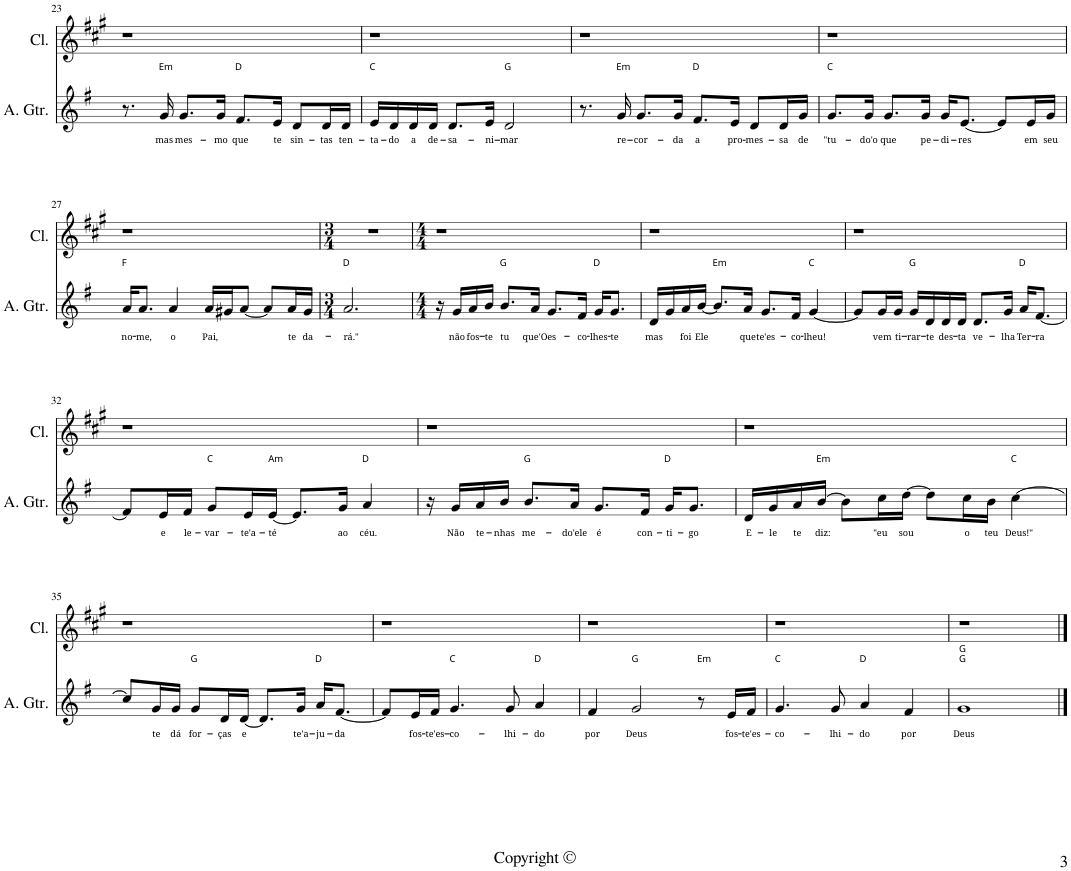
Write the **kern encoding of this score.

**kern	**text	**kern
*part2	*part2	*part1
*staff2	*staff2	*staff1
*I"Acoustic Guitar	*	*I"Clarinet in Bb
*I'A. Gtr.	*	*I'Cl.
!!LO:PB:g=z
*clefG2	*	*clefG2
*Trd7c12	*	*Trd1c2
*k[f#]	*	*k[f#c#g#]
*G:	*	*A:
*M4/4	*	*M4/4
=23	=23	=23
8.r	.	1r
!LO:TX:a:t=Em	!	!
!	!LO:LY:b	!
16g/	mas	.
!	!LO:LY:b	!
8.g/L	mes-	.
!	!LO:LY:b	!
16g/Jk	-mo	.
!LO:TX:a:t=D	!	!
!	!LO:LY:b	!
8.f#/L	que	.
!	!LO:LY:b	!
16e/Jk	te	.
!	!LO:LY:b	!
8d/L	sin-	.
!	!LO:LY:b	!
16d/L	-tas	.
!	!LO:LY:b	!
16d/JJ	ten-	.
=24	=24	=24
!LO:TX:a:t=C	!	!
!	!LO:LY:b	!
16e/LL	-ta-	1r
!	!LO:LY:b	!
16d/	-do	.
!	!LO:LY:b	!
16d/	a	.
!	!LO:LY:b	!
16d/JJ	de-	.
!	!LO:LY:b	!
8.d/L	-sa-	.
!	!LO:LY:b	!
16e/Jk	-ni-	.
!LO:TX:a:t=G	!	!
!	!LO:LY:b	!
2d/	-mar	.
=25	=25	=25
8.r	.	1r
!LO:TX:a:t=Em	!	!
!	!LO:LY:b	!
16g/	re-	.
!	!LO:LY:b	!
8.g/L	-cor-	.
!	!LO:LY:b	!
16g/Jk	-da	.
!LO:TX:a:t=D	!	!
!	!LO:LY:b	!
8.f#/L	a	.
!	!LO:LY:b	!
16e/Jk	pro-	.
!	!LO:LY:b	!
8d/L	-mes-	.
!	!LO:LY:b	!
16d/L	-sa	.
!	!LO:LY:b	!
16g/JJ	de	.
=26	=26	=26
!LO:TX:a:t=C	!	!
!	!LO:LY:b	!
8.g/L	"tu-	1r
!	!LO:LY:b	!
16g/Jk	-do'o	.
!	!LO:LY:b	!
8.g/L	que	.
!	!LO:LY:b	!
16g/Jk	pe-	.
!	!LO:LY:b	!
16g/KL	-di-	.
!	!LO:LY:b	!
[8.e/J	-res	.
8e/L]	.	.
!	!LO:LY:b	!
16e/L	em	.
!	!LO:LY:b	!
16g/JJ	seu	.
!!LO:LB:g=z
=27	=27	=27
!LO:TX:a:t=F	!	!
!	!LO:LY:b	!
16a/KL	no-	1r
!	!LO:LY:b	!
8.a/J	-me,	.
!	!LO:LY:b	!
4a/	o	.
!	!LO:LY:b	!
16a/LL	Pai,	.
16g#X/J	.	.
[8a/J	.	.
8a/L]	.	.
!	!LO:LY:b	!
16a/L	te	.
!	!LO:LY:b	!
16g#/JJ	da-	.
=28	=28	=28
*M3/4	*	*M3/4
!LO:TX:a:t=D	!	!
!	!LO:LY:b	!
2.a/	-rá."	2.r
=29	=29	=29
*M4/4	*	*M4/4
16r	.	1r
!	!LO:LY:b	!
16g/LL	não	.
!	!LO:LY:b	!
16a/	fos-	.
!	!LO:LY:b	!
16b/JJ	-te	.
!LO:TX:a:t=G	!	!
!	!LO:LY:b	!
8.b/L	tu	.
!	!LO:LY:b	!
16a/Jk	que'O	.
!	!LO:LY:b	!
8.g/L	es-	.
!	!LO:LY:b	!
16f#/Jk	-co-	.
!LO:TX:a:t=D	!	!
!	!LO:LY:b	!
16g/KL	-lhes-	.
!	!LO:LY:b	!
8.g/J	-te	.
=30	=30	=30
!	!LO:LY:b	!
16d/LL	mas	1r
16g/	.	.
!	!LO:LY:b	!
16a/	foi	.
!	!LO:LY:b	!
[16b/JJ	Ele	.
!LO:TX:a:t=Em	!	!
8.b/L]	.	.
!	!LO:LY:b	!
16a/Jk	que	.
!	!LO:LY:b	!
8.g/L	te'es-	.
!	!LO:LY:b	!
16f#/Jk	-co-	.
!LO:TX:a:t=C	!	!
!	!LO:LY:b	!
[4g/	-lheu!	.
=31	=31	=31
8g/L]	.	1r
!	!LO:LY:b	!
16g/L	vem	.
!	!LO:LY:b	!
16g/JJ	ti-	.
!LO:TX:a:t=G	!	!
!	!LO:LY:b	!
16g/LL	-rar-	.
!	!LO:LY:b	!
16d/	-te	.
!	!LO:LY:b	!
16d/	des-	.
!	!LO:LY:b	!
16d/JJ	-ta	.
!	!LO:LY:b	!
8.d/L	ve-	.
!	!LO:LY:b	!
16g/Jk	-lha	.
!LO:TX:a:t=D	!	!
!	!LO:LY:b	!
16a/KL	Ter-	.
!	!LO:LY:b	!
[8.f#/J	-ra	.
!!LO:LB:g=z
=32	=32	=32
8f#/L]	.	1r
!	!LO:LY:b	!
16e/L	e	.
!	!LO:LY:b	!
16f#/JJ	le-	.
!LO:TX:a:t=C	!	!
!	!LO:LY:b	!
8g/L	-var-	.
!	!LO:LY:b	!
16e/L	-te'a-	.
!LO:TX:a:t=Am	!	!
!	!LO:LY:b	!
[16e/JJ	-té	.
8.e/L]	.	.
!	!LO:LY:b	!
16g/Jk	ao	.
!LO:TX:a:t=D	!	!
!	!LO:LY:b	!
4a/	céu.	.
=33	=33	=33
16r	.	1r
!	!LO:LY:b	!
16g/LL	Não	.
!	!LO:LY:b	!
16a/	te-	.
!	!LO:LY:b	!
16b/JJ	-nhas	.
!LO:TX:a:t=G	!	!
!	!LO:LY:b	!
8.b/L	me-	.
!	!LO:LY:b	!
16a/Jk	-do'ele	.
!	!LO:LY:b	!
8.g/L	é	.
!	!LO:LY:b	!
16f#/Jk	con-	.
!LO:TX:a:t=D	!	!
!	!LO:LY:b	!
16g/KL	-ti-	.
!	!LO:LY:b	!
8.g/J	-go	.
=34	=34	=34
!	!LO:LY:b	!
16d/LL	E-	1r
!	!LO:LY:b	!
16g/	-le	.
!	!LO:LY:b	!
16a/	te	.
!LO:TX:a:t=Em	!	!
!	!LO:LY:b	!
[16b/JJ	diz:	.
8b\L]	.	.
!	!LO:LY:b	!
16cc\L	"eu	.
!	!LO:LY:b	!
[16dd\JJ	sou	.
8dd\L]	.	.
!	!LO:LY:b	!
16cc\L	o	.
!	!LO:LY:b	!
16b\JJ	teu	.
!LO:TX:a:t=C	!	!
!	!LO:LY:b	!
[4cc\	Deus!"	.
!!LO:LB:g=z
=35	=35	=35
8cc/L]	.	1r
!	!LO:LY:b	!
16g/L	te	.
!	!LO:LY:b	!
16g/JJ	dá	.
!LO:TX:a:t=G	!	!
!	!LO:LY:b	!
8g/L	for-	.
!	!LO:LY:b	!
16d/L	-ças	.
!	!LO:LY:b	!
[16d/JJ	e	.
8.d/L]	.	.
!	!LO:LY:b	!
16g/Jk	te'a-	.
!LO:TX:a:t=D	!	!
!	!LO:LY:b	!
16a/KL	-ju-	.
!	!LO:LY:b	!
[8.f#/J	-da	.
=36	=36	=36
8f#/L]	.	1r
!	!LO:LY:b	!
16e/L	fos-	.
!	!LO:LY:b	!
16f#/JJ	-te'es-	.
!LO:TX:a:t=C	!	!
!	!LO:LY:b	!
4.g/	-co-	.
!	!LO:LY:b	!
8g/	-lhi-	.
!LO:TX:a:t=D	!	!
!	!LO:LY:b	!
4a/	-do	.
=37	=37	=37
!	!LO:LY:b	!
4f#/	por	1r
!LO:TX:a:t=G	!	!
!	!LO:LY:b	!
2g/	Deus	.
!LO:TX:a:t=Em	!	!
8r	.	.
!	!LO:LY:b	!
16e/LL	fos-	.
!	!LO:LY:b	!
16f#/JJ	-te'es-	.
=38	=38	=38
!LO:TX:a:t=C	!	!
!	!LO:LY:b	!
4.g/	-co-	1r
!	!LO:LY:b	!
8g/	-lhi-	.
!LO:TX:a:t=D	!	!
!	!LO:LY:b	!
4a/	-do	.
!	!LO:LY:b	!
4f#/	por	.
=39	=39	=39
!LO:TX:a:t=G	!	!
!LO:TX:a:t=G	!	!
!	!LO:LY:b	!
1g	Deus	1r
==	==	==
*-	*-	*-
